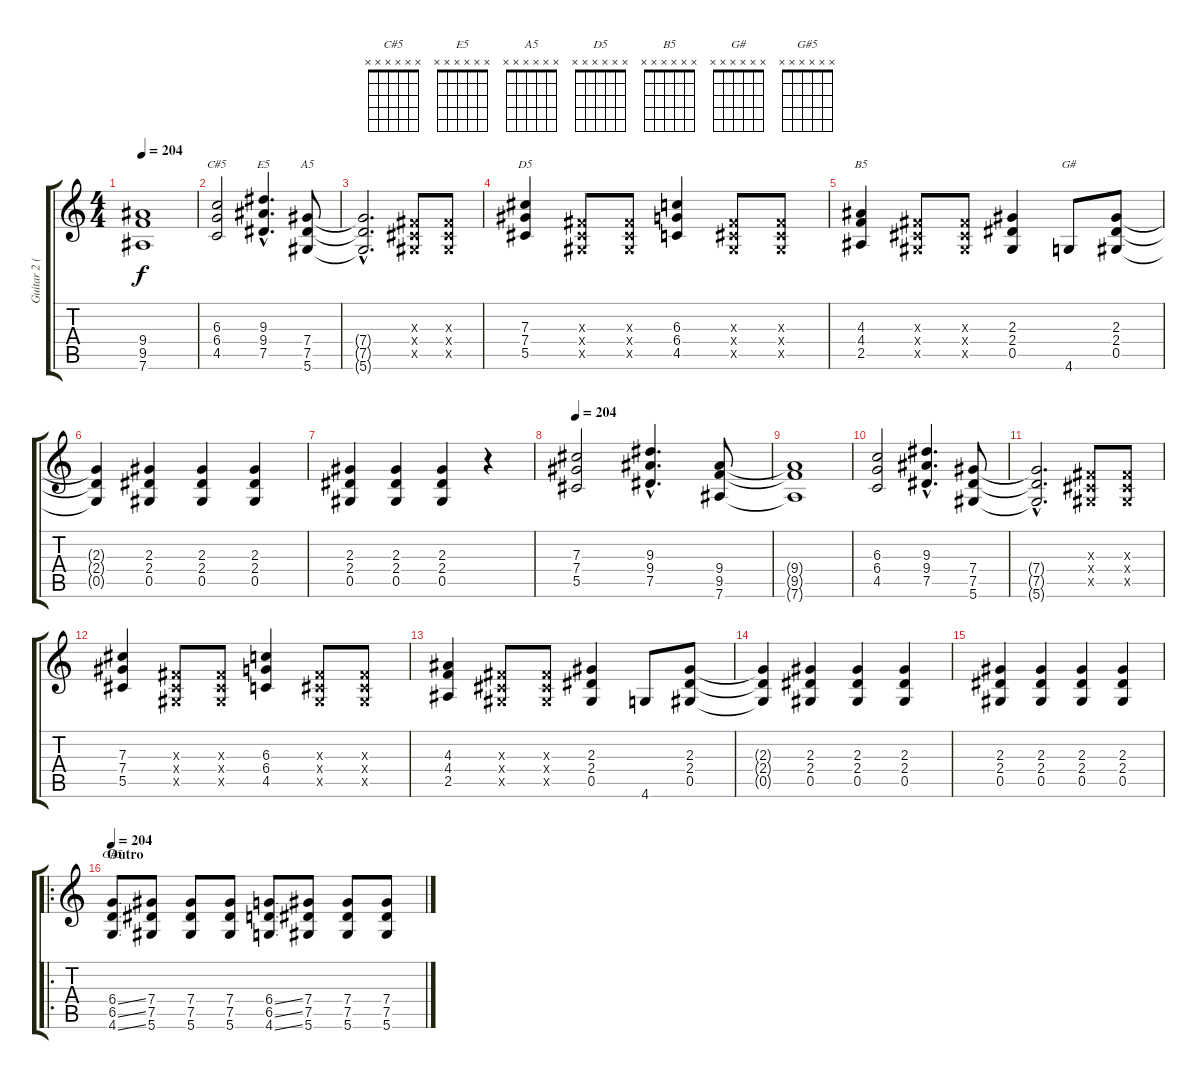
\track ("Guitar 2 (Izzy)" "Guitar 2 (") {instrument overdrivenguitar}
\staff {score tabs}
\tuning (Eb4 Bb3 Gb3 Db3 Ab2 Eb2) {hide}
\chord ("C#5" x x x x x x) {firstfret 0}
\chord ("E5" x x x x x x) {firstfret 0}
\chord ("A5" x x x x x x) {firstfret 0}
\chord ("D5" x x x x x x) {firstfret 0}
\chord ("B5" x x x x x x) {firstfret 0}
\chord ("G#" x x x x x x) {firstfret 0}
\chord ("G#5" x x x x x x) {firstfret 0}
\ts (4 4)
\tempo 204
\clef g2
\ks c
(9.4{t} 9.5{t} 7.6{t}).1{dy f} |
(6.3 6.4 4.5).2{ch "C#5"} (9.3{hac} 9.4{hac} 7.5{hac}).4{d ch "E5"} (7.4 7.5 5.6).8{ch "A5"} |
(7.4{hac t} 7.5{hac t} 5.6{hac t}).2{d} (0.3{x} 0.4{x} 0.5{x}).8 (0.3{x} 0.4{x} 0.5{x}).8 |
(7.3 7.4 5.5).4{ch "D5"} (0.3{x} 0.4{x} 0.5{x}).8 (0.3{x} 0.4{x} 0.5{x}).8 (6.3 6.4 4.5).4 (0.3{x} 0.4{x} 0.5{x}).8 (0.3{x} 0.4{x} 0.5{x}).8 |
(4.3 4.4 2.5).4{ch "B5"} (0.3{x} 0.4{x} 0.5{x}).8 (0.3{x} 0.4{x} 0.5{x}).8 (2.3 2.4 0.5).4 4.6.8{ch "G#"} (2.3 2.4 0.5).8 |
(2.3{t} 2.4{t} 0.5{t}).4 (2.3 2.4 0.5).4 (2.3 2.4 0.5).4 (2.3 2.4 0.5).4 |
(2.3 2.4 0.5).4 (2.3 2.4 0.5).4 (2.3 2.4 0.5).4 r.4 |
\tempo 204
(7.3 7.4 5.5).2 (9.3{hac} 9.4{hac} 7.5{hac}).4{d} (9.4 9.5 7.6).8 |
(9.4{t} 9.5{t} 7.6{t}).1 |
(6.3 6.4 4.5).2 (9.3{hac} 9.4{hac} 7.5{hac}).4{d} (7.4 7.5 5.6).8 |
(7.4{hac t} 7.5{hac t} 5.6{hac t}).2{d} (0.3{x} 0.4{x} 0.5{x}).8 (0.3{x} 0.4{x} 0.5{x}).8 |
(7.3 7.4 5.5).4 (0.3{x} 0.4{x} 0.5{x}).8 (0.3{x} 0.4{x} 0.5{x}).8 (6.3 6.4 4.5).4 (0.3{x} 0.4{x} 0.5{x}).8 (0.3{x} 0.4{x} 0.5{x}).8 |
(4.3 4.4 2.5).4 (0.3{x} 0.4{x} 0.5{x}).8 (0.3{x} 0.4{x} 0.5{x}).8 (2.3 2.4 0.5).4 4.6.8 (2.3 2.4 0.5).8 |
(2.3{t} 2.4{t} 0.5{t}).4 (2.3 2.4 0.5).4 (2.3 2.4 0.5).4 (2.3 2.4 0.5).4 |
(2.3 2.4 0.5).4 (2.3 2.4 0.5).4 (2.3 2.4 0.5).4 (2.3 2.4 0.5).4 |
\ro
\section ("" "Outro")
\tempo 204
(6.4{ss} 6.5{ss} 4.6{ss}).8{ch "G#5"} (7.4 7.5 5.6).8 (7.4 7.5 5.6).8 (7.4 7.5 5.6).8 (6.4{ss} 6.5{ss} 4.6{ss}).8 (7.4 7.5 5.6).8 (7.4 7.5 5.6).8 (7.4 7.5 5.6).8
